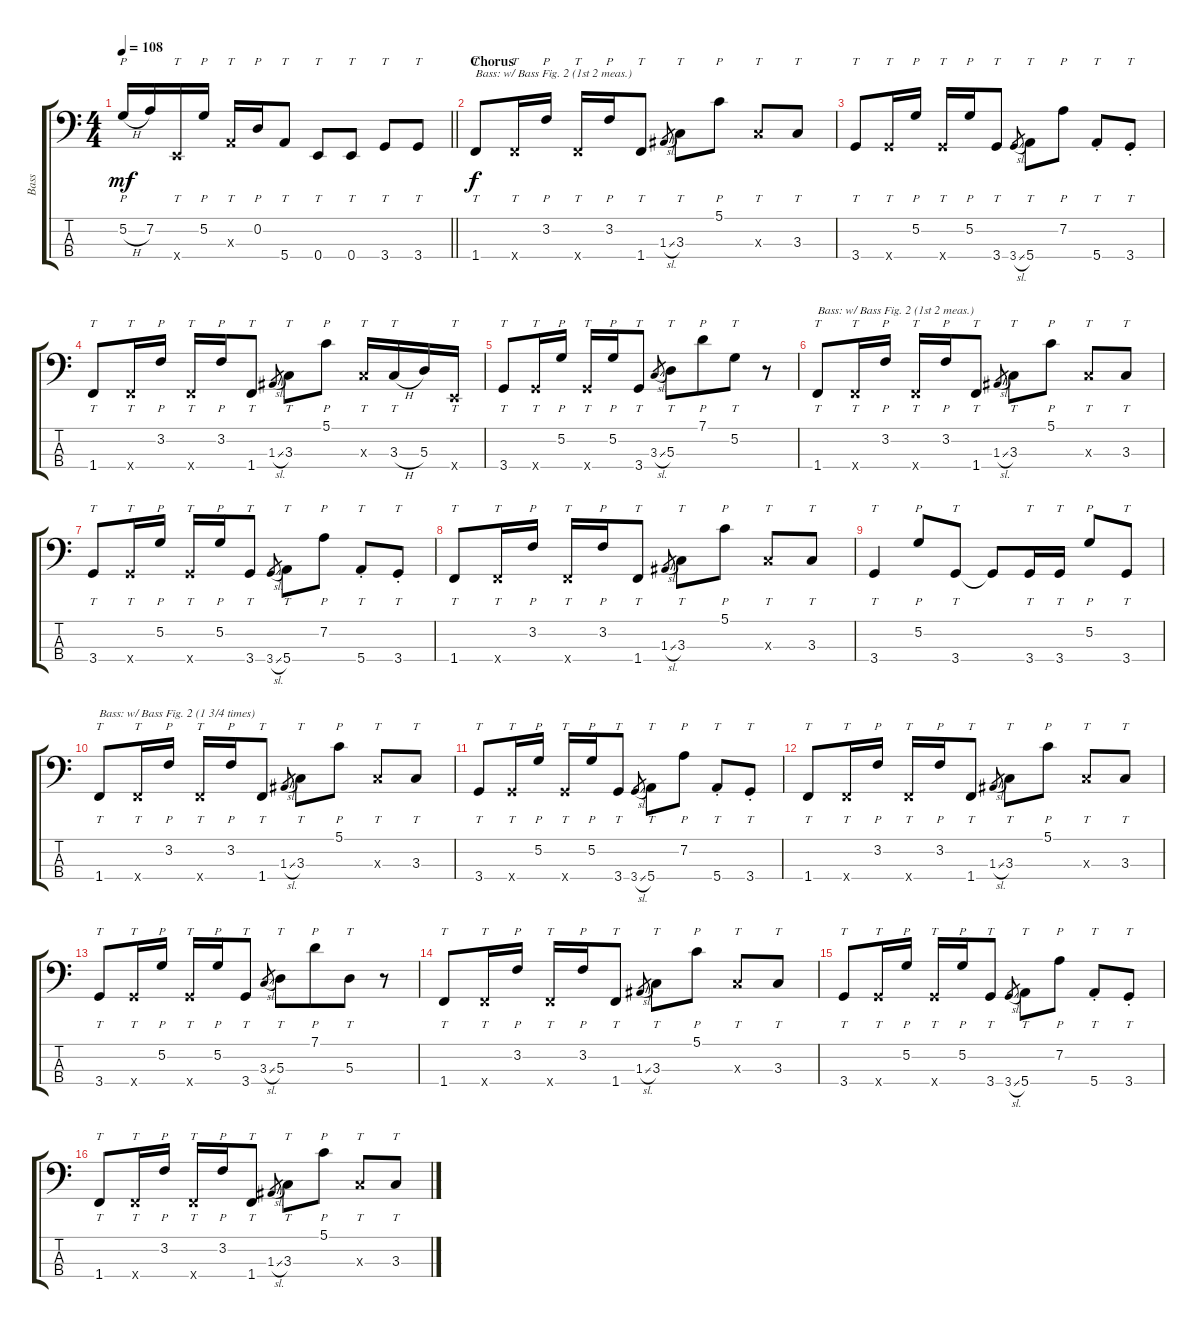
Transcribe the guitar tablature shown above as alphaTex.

\track ("Bass" "Bass") {instrument electricbassfinger}
\staff {score tabs}
\tuning (G2 D2 A1 E1) {hide}
\ts (4 4)
\tempo 108
\clef f4
\barLineRight lightlight
\ks c
5.2{h}.16{p dy mf instrument slapbass1} 7.2.16 0.4{x}.16{tt instrument electricbassfinger} 5.2.16{p instrument slapbass1} 0.3{x}.16{tt instrument electricbassfinger} 0.2.16{p instrument slapbass1} 5.4.8{tt instrument electricbassfinger} 0.4.8{tt} 0.4.8{tt} 3.4.8{tt} 3.4.8{tt} |
\section ("" "Chorus")
1.4.8{tt txt "Bass: w/ Bass Fig. 2 (1st 2 meas.)" dy f} 1.4{x}.16{tt} 3.2.16{p instrument slapbass1} 1.4{x}.16{tt instrument electricbassfinger} 3.2.16{p instrument slapbass1} 1.4.8{tt instrument electricbassfinger} 1.3{sl}.8{gr} 3.3.8{tt} 5.1.8{p instrument slapbass1} 3.3{x}.8{tt instrument electricbassfinger} 3.3.8{tt} |
3.4.8{tt} 3.4{x}.16{tt} 5.2.16{p instrument slapbass1} 3.4{x}.16{tt instrument electricbassfinger} 5.2.16{p instrument slapbass1} 3.4.8{tt instrument electricbassfinger} 3.4{sl}.8{gr} 5.4.8{tt} 7.2.8{p instrument slapbass1} 5.4{st}.8{tt instrument electricbassfinger} 3.4{st}.8{tt} |
1.4.8{tt} 1.4{x}.16{tt} 3.2.16{p instrument slapbass1} 1.4{x}.16{tt instrument electricbassfinger} 3.2.16{p instrument slapbass1} 1.4.8{tt instrument electricbassfinger} 1.3{sl}.8{gr} 3.3.8{tt} 5.1.8{p instrument slapbass1} 3.3{x}.16{tt instrument electricbassfinger} 3.3{h}.16{tt} 5.3.16 0.4{x}.16{tt} |
3.4.8{tt} 3.4{x}.16{tt} 5.2.16{p instrument slapbass1} 3.4{x}.16{tt instrument electricbassfinger} 5.2.16{p instrument slapbass1} 3.4.8{tt instrument electricbassfinger} 3.3{sl}.8{gr} 5.3.8{tt} 7.1.8{p instrument slapbass1 beam merge} 5.2.8{tt instrument electricbassfinger} r.8 |
1.4.8{tt txt "Bass: w/ Bass Fig. 2 (1st 2 meas.)"} 1.4{x}.16{tt} 3.2.16{p instrument slapbass1} 1.4{x}.16{tt instrument electricbassfinger} 3.2.16{p instrument slapbass1} 1.4.8{tt instrument electricbassfinger} 1.3{sl}.8{gr} 3.3.8{tt} 5.1.8{p instrument slapbass1} 3.3{x}.8{tt instrument electricbassfinger} 3.3.8{tt} |
3.4.8{tt} 3.4{x}.16{tt} 5.2.16{p instrument slapbass1} 3.4{x}.16{tt instrument electricbassfinger} 5.2.16{p instrument slapbass1} 3.4.8{tt instrument electricbassfinger} 3.4{sl}.8{gr} 5.4.8{tt} 7.2.8{p instrument slapbass1} 5.4{st}.8{tt instrument electricbassfinger} 3.4{st}.8{tt} |
1.4.8{tt} 1.4{x}.16{tt} 3.2.16{p instrument slapbass1} 1.4{x}.16{tt instrument electricbassfinger} 3.2.16{p instrument slapbass1} 1.4.8{tt instrument electricbassfinger} 1.3{sl}.8{gr} 3.3.8{tt} 5.1.8{p instrument slapbass1} 3.3{x}.8{tt instrument electricbassfinger} 3.3.8{tt} |
3.4.4{tt} 5.2.8{p instrument slapbass1} 3.4.8{tt instrument electricbassfinger} 3.4{t}.8 3.4.16{tt} 3.4.16{tt} 5.2.8{p instrument slapbass1} 3.4.8{tt instrument electricbassfinger} |
1.4.8{tt txt "Bass: w/ Bass Fig. 2 (1 3/4 times)"} 1.4{x}.16{tt} 3.2.16{p instrument slapbass1} 1.4{x}.16{tt instrument electricbassfinger} 3.2.16{p instrument slapbass1} 1.4.8{tt instrument electricbassfinger} 1.3{sl}.8{gr} 3.3.8{tt} 5.1.8{p instrument slapbass1} 3.3{x}.8{tt instrument electricbassfinger} 3.3.8{tt} |
3.4.8{tt} 3.4{x}.16{tt} 5.2.16{p instrument slapbass1} 3.4{x}.16{tt instrument electricbassfinger} 5.2.16{p instrument slapbass1} 3.4.8{tt instrument electricbassfinger} 3.4{sl}.8{gr} 5.4.8{tt} 7.2.8{p instrument slapbass1} 5.4{st}.8{tt instrument electricbassfinger} 3.4{st}.8{tt} |
1.4.8{tt} 1.4{x}.16{tt} 3.2.16{p instrument slapbass1} 1.4{x}.16{tt instrument electricbassfinger} 3.2.16{p instrument slapbass1} 1.4.8{tt instrument electricbassfinger} 1.3{sl}.8{gr} 3.3.8{tt} 5.1.8{p instrument slapbass1} 3.3{x}.8{tt instrument electricbassfinger} 3.3.8{tt} |
3.4.8{tt} 3.4{x}.16{tt} 5.2.16{p instrument slapbass1} 3.4{x}.16{tt instrument electricbassfinger} 5.2.16{p instrument slapbass1} 3.4.8{tt instrument electricbassfinger} 3.3{sl}.8{gr} 5.3.8{tt} 7.1.8{p instrument slapbass1 beam merge} 5.3.8{tt instrument electricbassfinger} r.8 |
1.4.8{tt} 1.4{x}.16{tt} 3.2.16{p instrument slapbass1} 1.4{x}.16{tt instrument electricbassfinger} 3.2.16{p instrument slapbass1} 1.4.8{tt instrument electricbassfinger} 1.3{sl}.8{gr} 3.3.8{tt} 5.1.8{p instrument slapbass1} 3.3{x}.8{tt instrument electricbassfinger} 3.3.8{tt} |
3.4.8{tt} 3.4{x}.16{tt} 5.2.16{p instrument slapbass1} 3.4{x}.16{tt instrument electricbassfinger} 5.2.16{p instrument slapbass1} 3.4.8{tt instrument electricbassfinger} 3.4{sl}.8{gr} 5.4.8{tt} 7.2.8{p instrument slapbass1} 5.4{st}.8{tt instrument electricbassfinger} 3.4{st}.8{tt} |
1.4.8{tt} 1.4{x}.16{tt} 3.2.16{p instrument slapbass1} 1.4{x}.16{tt instrument electricbassfinger} 3.2.16{p instrument slapbass1} 1.4.8{tt instrument electricbassfinger} 1.3{sl}.8{gr} 3.3.8{tt} 5.1.8{p instrument slapbass1} 3.3{x}.8{tt instrument electricbassfinger} 3.3.8{tt}
